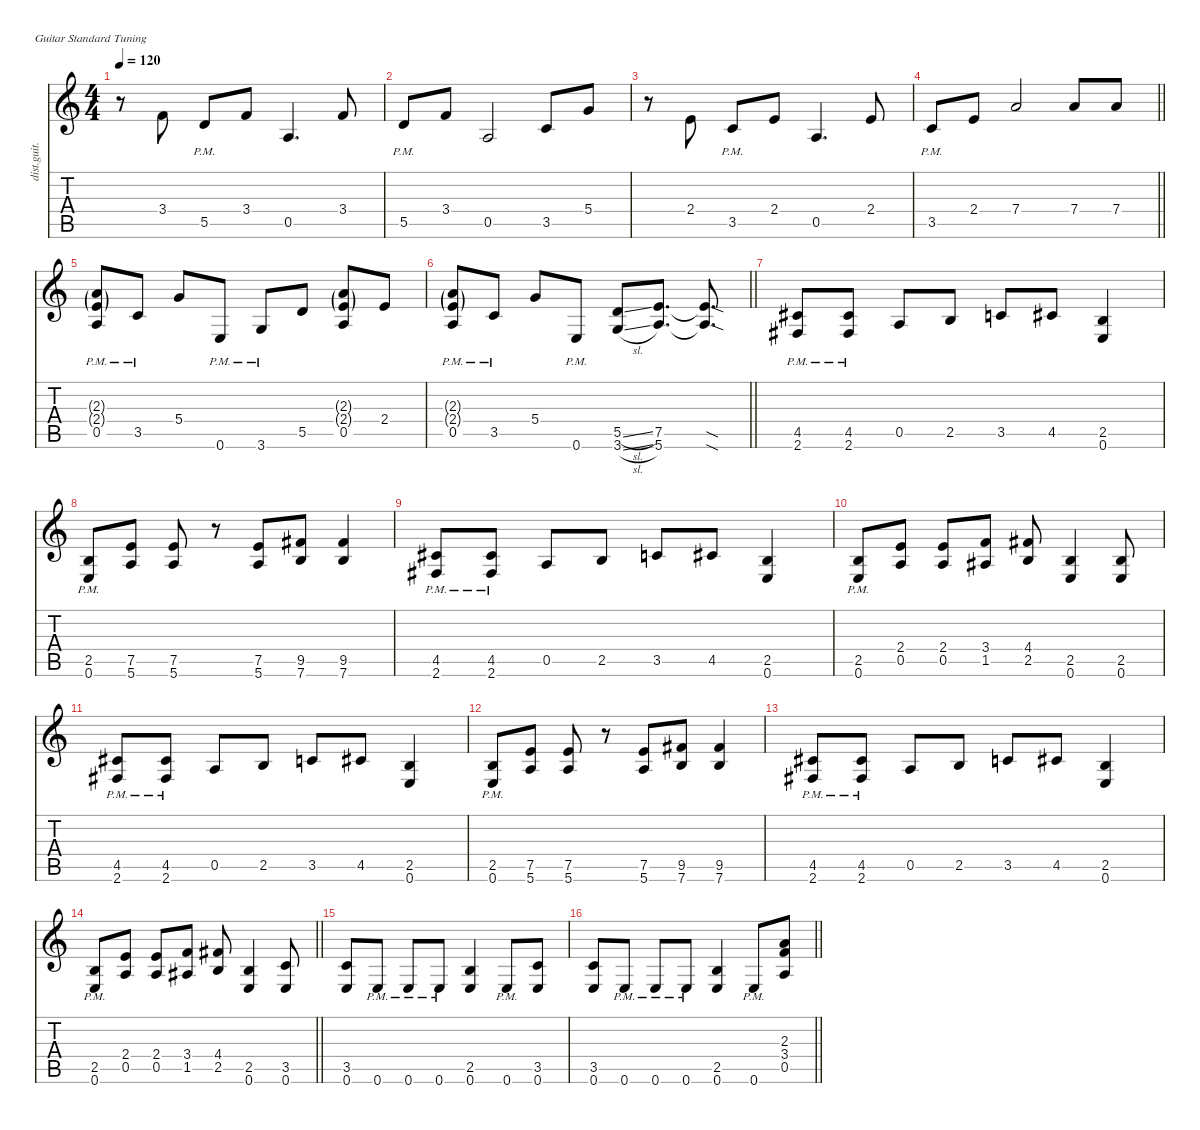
\defaultSystemsLayout 4
\hideDynamics
\bracketExtendMode nobrackets
\otherSystemsTrackNameOrientation horizontal
\track ("Guitar 1" "dist.guit.") {defaultSystemsLayout 4 mute instrument distortionguitar}
\staff {score tabs}
\tuning (E4 B3 G3 D3 A2 E2)
\ts (4 4)
\tempo 120
\clef g2
\ks c
r.8{dy f beam Down} 3.4.8{beam Up} 5.5{pm}.8{beam Up} 3.4.8{beam Up} 0.5.4{d beam Up} 3.4.8{beam Up} |
5.5{pm}.8{beam Up} 3.4.8{beam Up} 0.5.2{beam Up} 3.5.8{beam Up} 5.4.8{beam Up} |
r.8{beam Down} 2.4.8{beam Up} 3.5{pm}.8{beam Up} 2.4.8{beam Up} 0.5.4{d beam Up} 2.4.8{beam Up} |
\barLineRight lightlight
3.5{pm}.8{beam Up} 2.4.8{beam Up} 7.4.2{beam Up} 7.4.8{beam Up} 7.4.8{beam Up} |
(2.3{g} 2.4{g} 0.5{pm}).8{beam Up} 3.5{pm}.8{beam Up} 5.4.8{beam Up} 0.6{pm}.8{beam Up} 3.6{pm}.8{beam Up} 5.5.8{beam Up} (2.3{g} 2.4{g} 0.5).8{beam Up} 2.4.8{beam Up} |
\barLineRight lightlight
(2.3{g} 2.4{g} 0.5{pm}).8{beam Up} 3.5{pm}.8{beam Up} 5.4.8{beam Up} 0.6{pm}.8{beam Up} (5.5{sl} 3.6{sl}).8{beam Up} (7.5 5.6).8{d beam Up} (7.5{sod t} 5.6{sod t}).8{d beam Up} |
(4.5{pm acc #} 2.6{pm acc #}).8{beam Up} (4.5{pm acc #} 2.6{pm acc #}).8{beam Up} 0.5.8{beam Up} 2.5.8{beam Up} 3.5.8{beam Up} 4.5{acc #}.8{beam Up} (2.5 0.6).4{beam Up} |
(2.5{pm} 0.6{pm}).8{beam Up} (7.5 5.6).8{beam Up} (7.5 5.6).8{beam Up} r.8{beam Up} (7.5 5.6).8{beam Up} (9.5{acc #} 7.6).8{beam Up} (9.5{acc #} 7.6).4{beam Up} |
(4.5{pm acc #} 2.6{pm acc #}).8{beam Up} (4.5{pm acc #} 2.6{pm acc #}).8{beam Up} 0.5.8{beam Up} 2.5.8{beam Up} 3.5.8{beam Up} 4.5{acc #}.8{beam Up} (2.5 0.6).4{beam Up} |
(2.5{pm} 0.6{pm}).8{beam Up} (2.4 0.5).8{beam Up} (2.4 0.5).8{beam Up} (3.4 1.5{acc #}).8{beam Up} (4.4{acc #} 2.5).8{beam Up} (2.5 0.6).4{beam Up} (2.5 0.6).8{beam Up} |
(4.5{pm acc #} 2.6{pm acc #}).8{beam Up} (4.5{pm acc #} 2.6{pm acc #}).8{beam Up} 0.5.8{beam Up} 2.5.8{beam Up} 3.5.8{beam Up} 4.5{acc #}.8{beam Up} (2.5 0.6).4{beam Up} |
(2.5{pm} 0.6{pm}).8{beam Up} (7.5 5.6).8{beam Up} (7.5 5.6).8{beam Up} r.8{beam Up} (7.5 5.6).8{beam Up} (9.5{acc #} 7.6).8{beam Up} (9.5{acc #} 7.6).4{beam Up} |
(4.5{pm acc #} 2.6{pm acc #}).8{beam Up} (4.5{pm acc #} 2.6{pm acc #}).8{beam Up} 0.5.8{beam Up} 2.5.8{beam Up} 3.5.8{beam Up} 4.5{acc #}.8{beam Up} (2.5 0.6).4{beam Up} |
\barLineRight lightlight
(2.5{pm} 0.6{pm}).8{beam Up} (2.4 0.5).8{beam Up} (2.4 0.5).8{beam Up} (3.4 1.5{acc #}).8{beam Up} (4.4{acc #} 2.5).8{beam Up} (2.5 0.6).4{beam Up} (3.5 0.6).8{beam Up} |
(3.5 0.6).8{beam Up} 0.6{pm}.8{beam Up} 0.6{pm}.8{beam Up} 0.6{pm}.8{beam Up} (2.5 0.6).4{beam Up} 0.6{pm}.8{beam Up} (3.5 0.6).8{beam Up} |
\barLineRight lightlight
(3.5 0.6).8{beam Up} 0.6{pm}.8{beam Up} 0.6{pm}.8{beam Up} 0.6{pm}.8{beam Up} (2.5 0.6).4{beam Up} 0.6{pm}.8{beam Up} (2.3 3.4 0.5).8{beam Up}
